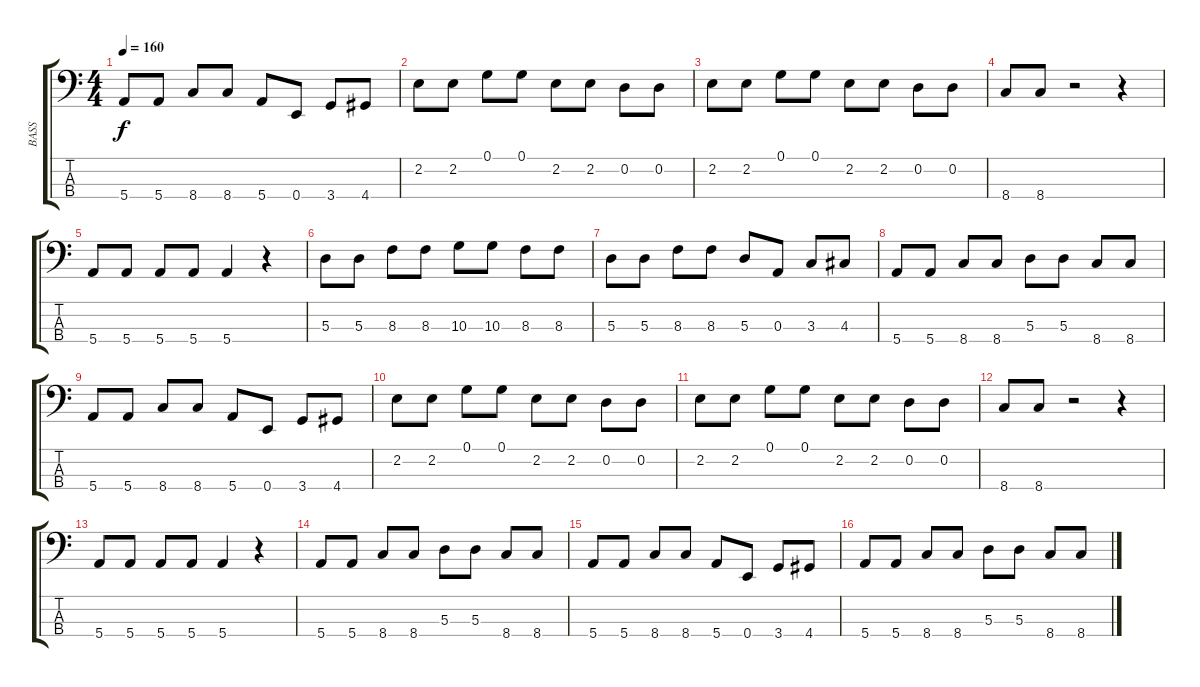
\track ("BASS" "BASS") {instrument electricbasspick}
\staff {score tabs}
\tuning (G2 D2 A1 E1) {hide}
\ts (4 4)
\tempo 160
\clef f4
\ks c
5.4.8{dy f} 5.4.8 8.4.8 8.4.8 5.4.8 0.4.8 3.4.8 4.4.8 |
2.2.8 2.2.8 0.1.8 0.1.8 2.2.8 2.2.8 0.2.8 0.2.8 |
2.2.8 2.2.8 0.1.8 0.1.8 2.2.8 2.2.8 0.2.8 0.2.8 |
8.4.8 8.4.8 r.2 r.4 |
5.4.8 5.4.8 5.4.8 5.4.8 5.4.4 r.4 |
5.3.8 5.3.8 8.3.8 8.3.8 10.3.8 10.3.8 8.3.8 8.3.8 |
5.3.8 5.3.8 8.3.8 8.3.8 5.3.8 0.3.8 3.3.8 4.3.8 |
5.4.8 5.4.8 8.4.8 8.4.8 5.3.8 5.3.8 8.4.8 8.4.8 |
5.4.8 5.4.8 8.4.8 8.4.8 5.4.8 0.4.8 3.4.8 4.4.8 |
2.2.8 2.2.8 0.1.8 0.1.8 2.2.8 2.2.8 0.2.8 0.2.8 |
2.2.8 2.2.8 0.1.8 0.1.8 2.2.8 2.2.8 0.2.8 0.2.8 |
8.4.8 8.4.8 r.2 r.4 |
5.4.8 5.4.8 5.4.8 5.4.8 5.4.4 r.4 |
5.4.8 5.4.8 8.4.8 8.4.8 5.3.8 5.3.8 8.4.8 8.4.8 |
5.4.8 5.4.8 8.4.8 8.4.8 5.4.8 0.4.8 3.4.8 4.4.8 |
5.4.8 5.4.8 8.4.8 8.4.8 5.3.8 5.3.8 8.4.8 8.4.8
